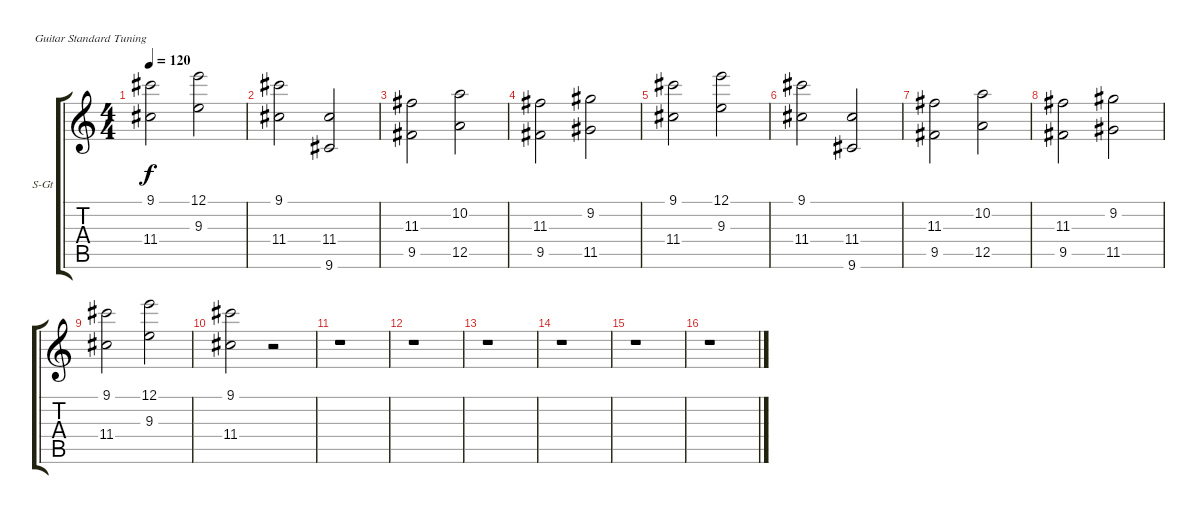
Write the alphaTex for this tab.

\bracketExtendMode groupsimilarinstruments
\firstSystemTrackNameOrientation horizontal
\otherSystemsTrackNameOrientation horizontal
\track ("Виолончель" "S-Gt") {instrument stringensemble2}
\staff {score tabs}
\tuning (E4 B3 G3 D3 A2 E2)
\displaytranspose 12
\ts (4 4)
\tempo 120
\clef g2
\ks c
(9.1 11.4).2{dy f} (12.1 9.3).2 |
(9.1 11.4).2 (11.4 9.6).2 |
(11.3 9.5).2 (10.2 12.5).2 |
(11.3 9.5).2 (9.2 11.5).2 |
(9.1 11.4).2 (12.1 9.3).2 |
(9.1 11.4).2 (11.4 9.6).2 |
(11.3 9.5).2 (10.2 12.5).2 |
(11.3 9.5).2 (9.2 11.5).2 |
(9.1 11.4).2 (12.1 9.3).2 |
(9.1 11.4).2 r.2 |
r.1 |
r.1 |
r.1 |
r.1 |
r.1 |
r.1
